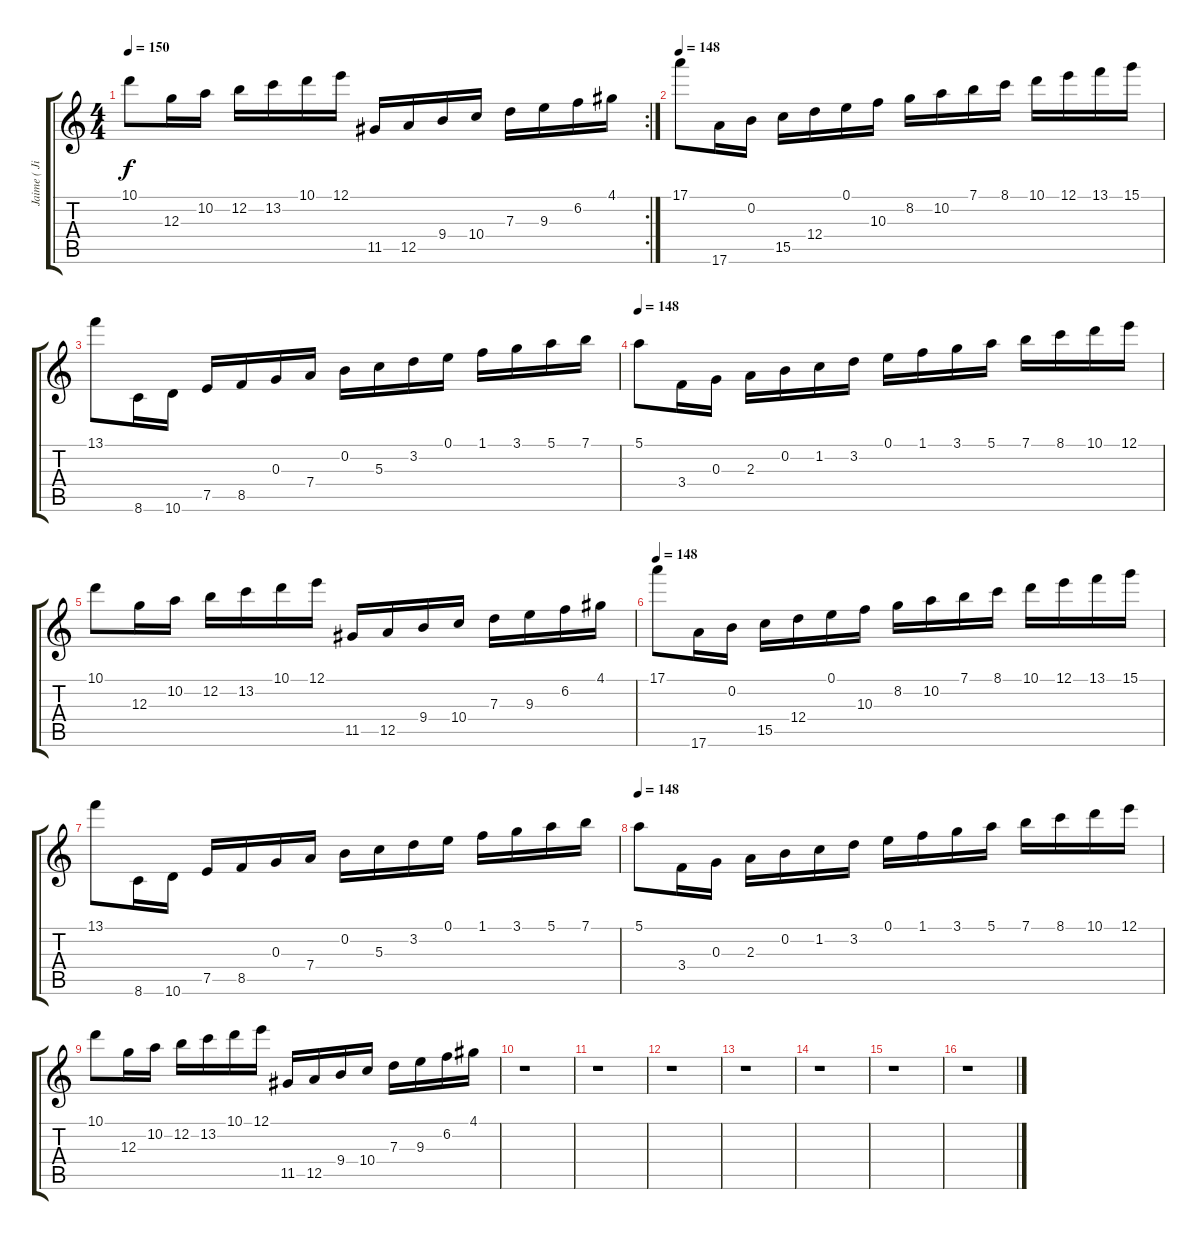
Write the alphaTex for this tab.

\track ("Jaime ( Jimmy Froster )" "Jaime ( Ji") {instrument distortionguitar}
\staff {score tabs}
\tuning (E4 B3 G3 D3 A2 E2) {hide}
\rc 2
\ts (4 4)
\tempo 150
\clef g2
\ks c
10.1.8{dy f} 12.3.16 10.2.16 12.2.16 13.2.16 10.1.16 12.1.16 11.5.16 12.5.16 9.4.16 10.4.16 7.3.16 9.3.16 6.2.16 4.1.16 |
\tempo 141
\tempo 148
17.1.8 17.6.16 0.2.16 15.5.16 12.4.16 0.1.16 10.3.16 8.2.16 10.2.16 7.1.16 8.1.16 10.1.16 12.1.16 13.1.16 15.1.16 |
13.1.8 8.6.16 10.6.16 7.5.16 8.5.16 0.3.16 7.4.16 0.2.16 5.3.16 3.2.16 0.1.16 1.1.16 3.1.16 5.1.16 7.1.16 |
\tempo 148
5.1.8 3.4.16 0.3.16 2.3.16 0.2.16 1.2.16 3.2.16 0.1.16 1.1.16 3.1.16 5.1.16 7.1.16 8.1.16 10.1.16 12.1.16 |
10.1.8 12.3.16 10.2.16 12.2.16 13.2.16 10.1.16 12.1.16 11.5.16 12.5.16 9.4.16 10.4.16 7.3.16 9.3.16 6.2.16 4.1.16 |
\tempo 148
17.1.8 17.6.16 0.2.16 15.5.16 12.4.16 0.1.16 10.3.16 8.2.16 10.2.16 7.1.16 8.1.16 10.1.16 12.1.16 13.1.16 15.1.16 |
13.1.8 8.6.16 10.6.16 7.5.16 8.5.16 0.3.16 7.4.16 0.2.16 5.3.16 3.2.16 0.1.16 1.1.16 3.1.16 5.1.16 7.1.16 |
\tempo 148
5.1.8 3.4.16 0.3.16 2.3.16 0.2.16 1.2.16 3.2.16 0.1.16 1.1.16 3.1.16 5.1.16 7.1.16 8.1.16 10.1.16 12.1.16 |
10.1.8 12.3.16 10.2.16 12.2.16 13.2.16 10.1.16 12.1.16 11.5.16 12.5.16 9.4.16 10.4.16 7.3.16 9.3.16 6.2.16 4.1.16 |
r.1 |
r.1 |
r.1 |
r.1 |
r.1 |
r.1 |
r.1
